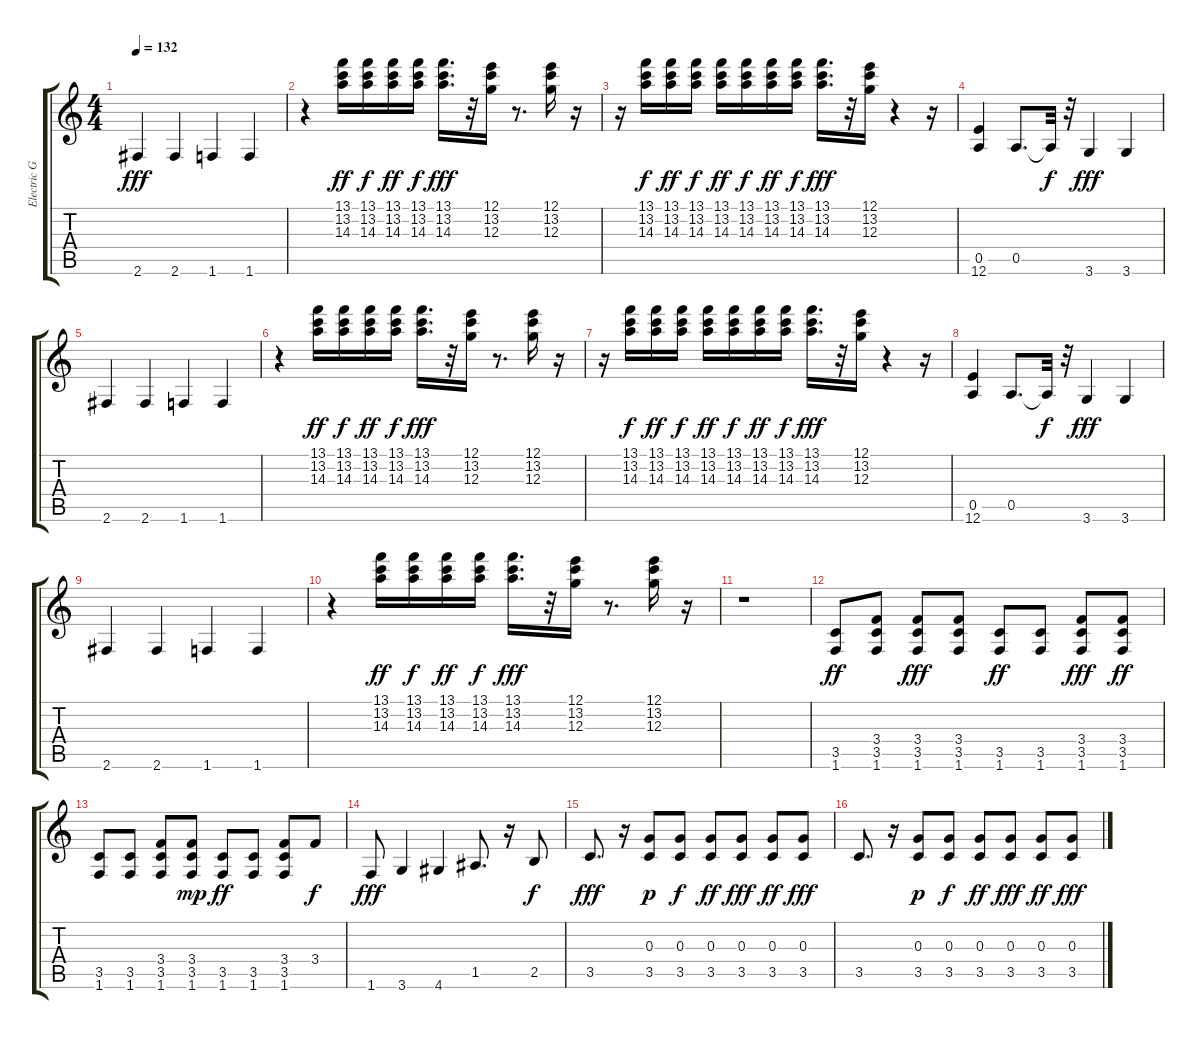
\track ("Electric Guitar" "Electric G") {instrument distortionguitar}
\staff {score tabs}
\tuning (E4 B3 G3 D3 A2 E2) {hide}
\ts (4 4)
\tempo 132
\clef g2
\ks c
2.6.4{dy fff} 2.6.4 1.6.4 1.6.4 |
r.4 (13.1 13.2 14.3).16{dy ff} (13.1 13.2 14.3).16{dy f} (13.1 13.2 14.3).16{dy ff} (13.1 13.2 14.3).16{dy f} (13.1 13.2 14.3).16{d dy fff} r.32 (12.1 13.2 12.3).16 r.8{d} (12.1 13.2 12.3).16 r.16 |
r.16 (13.1 13.2 14.3).16{dy f} (13.1 13.2 14.3).16{dy ff} (13.1 13.2 14.3).16{dy f} (13.1 13.2 14.3).16{dy ff} (13.1 13.2 14.3).16{dy f} (13.1 13.2 14.3).16{dy ff} (13.1 13.2 14.3).16{dy f} (13.1 13.2 14.3).16{d dy fff} r.32 (12.1 13.2 12.3).16 r.4 r.16 |
(0.5 12.6).4 0.5.8{d} 0.5{t}.32{dy f} r.32 3.6.4{dy fff} 3.6.4 |
2.6.4 2.6.4 1.6.4 1.6.4 |
r.4 (13.1 13.2 14.3).16{dy ff} (13.1 13.2 14.3).16{dy f} (13.1 13.2 14.3).16{dy ff} (13.1 13.2 14.3).16{dy f} (13.1 13.2 14.3).16{d dy fff} r.32 (12.1 13.2 12.3).16 r.8{d} (12.1 13.2 12.3).16 r.16 |
r.16 (13.1 13.2 14.3).16{dy f} (13.1 13.2 14.3).16{dy ff} (13.1 13.2 14.3).16{dy f} (13.1 13.2 14.3).16{dy ff} (13.1 13.2 14.3).16{dy f} (13.1 13.2 14.3).16{dy ff} (13.1 13.2 14.3).16{dy f} (13.1 13.2 14.3).16{d dy fff} r.32 (12.1 13.2 12.3).16 r.4 r.16 |
(0.5 12.6).4 0.5.8{d} 0.5{t}.32{dy f} r.32 3.6.4{dy fff} 3.6.4 |
2.6.4 2.6.4 1.6.4 1.6.4 |
r.4 (13.1 13.2 14.3).16{dy ff} (13.1 13.2 14.3).16{dy f} (13.1 13.2 14.3).16{dy ff} (13.1 13.2 14.3).16{dy f} (13.1 13.2 14.3).16{d dy fff} r.32 (12.1 13.2 12.3).16 r.8{d} (12.1 13.2 12.3).16 r.16 |
r.1 |
(3.5 1.6).8{dy ff} (3.4 3.5 1.6).8 (3.4 3.5 1.6).8{dy fff} (3.4 3.5 1.6).8 (3.5 1.6).8{dy ff} (3.5 1.6).8 (3.4 3.5 1.6).8{dy fff} (3.4 3.5 1.6).8{dy ff} |
(3.5 1.6).8 (3.5 1.6).8 (3.4 3.5 1.6).8 (3.4 3.5 1.6).8{dy mp} (3.5 1.6).8{dy ff} (3.5 1.6).8 (3.4 3.5 1.6).8 3.4.8{dy f} |
1.6.8{dy fff} 3.6.4 4.6.4 1.5.8{d} r.16 2.5.8{dy f} |
3.5.8{d dy fff} r.16 (0.3 3.5).8{dy p} (0.3 3.5).8{dy f} (0.3 3.5).8{dy ff} (0.3 3.5).8{dy fff} (0.3 3.5).8{dy ff} (0.3 3.5).8{dy fff} |
3.5.8{d} r.16 (0.3 3.5).8{dy p} (0.3 3.5).8{dy f} (0.3 3.5).8{dy ff} (0.3 3.5).8{dy fff} (0.3 3.5).8{dy ff} (0.3 3.5).8{dy fff}
